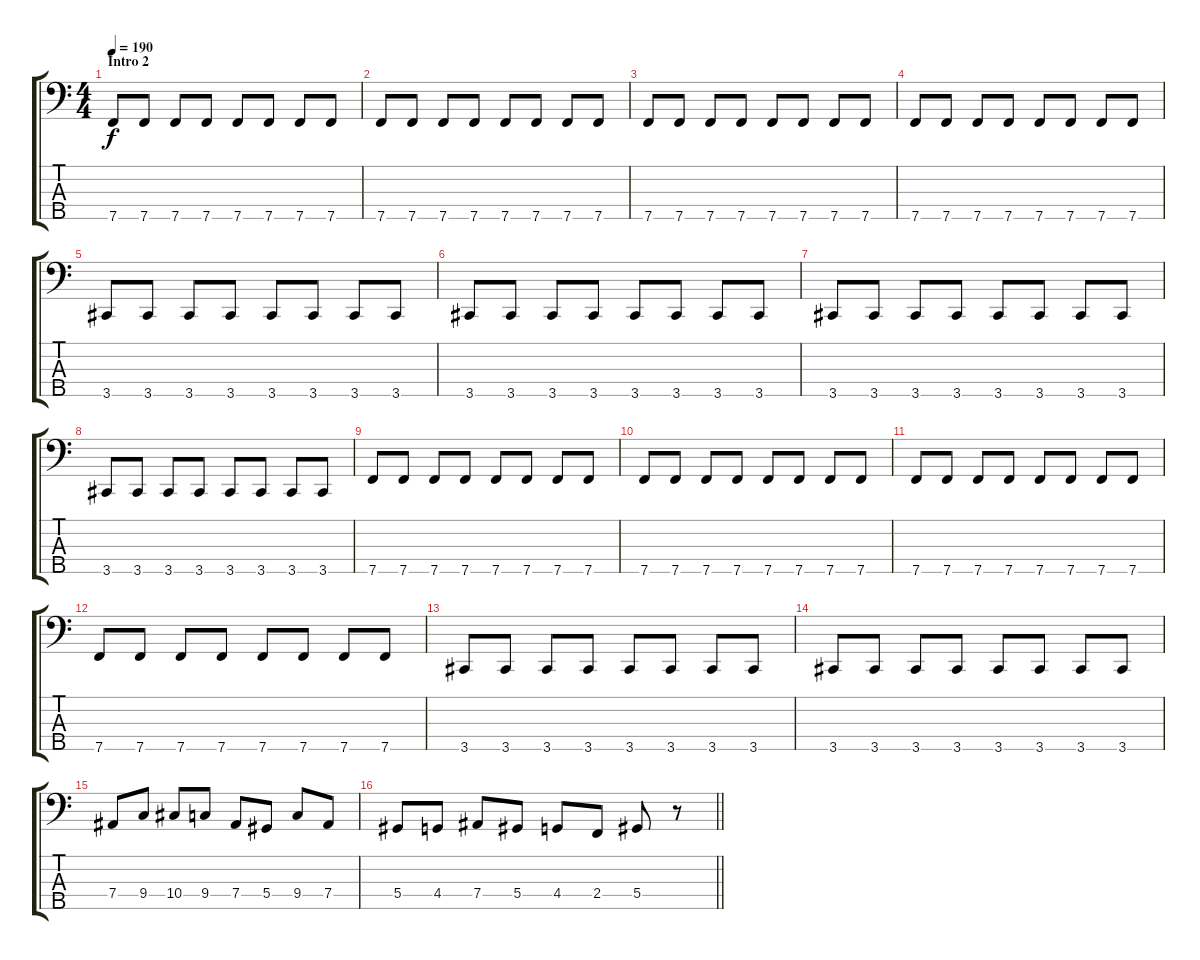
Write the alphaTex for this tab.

\track "" {instrument electricbasspick}
\staff {score tabs}
\tuning (Gb2 Db2 Ab1 Eb1 Bb0) {hide}
\ts (4 4)
\section ("" "Intro 2")
\tempo 190
\clef f4
\ks c
7.5.8{dy f} 7.5.8 7.5.8 7.5.8 7.5.8 7.5.8 7.5.8 7.5.8 |
7.5.8 7.5.8 7.5.8 7.5.8 7.5.8 7.5.8 7.5.8 7.5.8 |
7.5.8 7.5.8 7.5.8 7.5.8 7.5.8 7.5.8 7.5.8 7.5.8 |
7.5.8 7.5.8 7.5.8 7.5.8 7.5.8 7.5.8 7.5.8 7.5.8 |
3.5.8 3.5.8 3.5.8 3.5.8 3.5.8 3.5.8 3.5.8 3.5.8 |
3.5.8 3.5.8 3.5.8 3.5.8 3.5.8 3.5.8 3.5.8 3.5.8 |
3.5.8 3.5.8 3.5.8 3.5.8 3.5.8 3.5.8 3.5.8 3.5.8 |
3.5.8 3.5.8 3.5.8 3.5.8 3.5.8 3.5.8 3.5.8 3.5.8 |
7.5.8 7.5.8 7.5.8 7.5.8 7.5.8 7.5.8 7.5.8 7.5.8 |
7.5.8 7.5.8 7.5.8 7.5.8 7.5.8 7.5.8 7.5.8 7.5.8 |
7.5.8 7.5.8 7.5.8 7.5.8 7.5.8 7.5.8 7.5.8 7.5.8 |
7.5.8 7.5.8 7.5.8 7.5.8 7.5.8 7.5.8 7.5.8 7.5.8 |
3.5.8 3.5.8 3.5.8 3.5.8 3.5.8 3.5.8 3.5.8 3.5.8 |
3.5.8 3.5.8 3.5.8 3.5.8 3.5.8 3.5.8 3.5.8 3.5.8 |
7.4.8 9.4.8 10.4.8 9.4.8 7.4.8 5.4.8 9.4.8 7.4.8 |
\barLineRight lightlight
5.4.8 4.4.8 7.4.8 5.4.8 4.4.8 2.4.8 5.4.8 r.8
